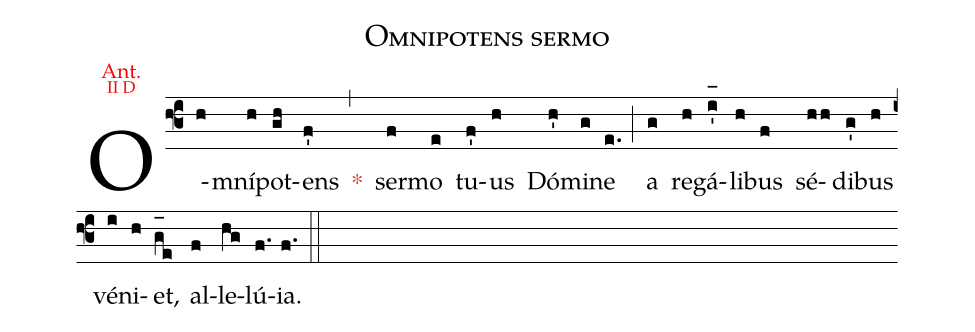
name:Omnipotens sermo;
office-part:Antiphona;
annotation: {\color{red}\footnotesize Ant.};
annotation: {\color{red}\scriptsize II D};
%%
(f3) O(h)mní(h)pot(gh)ens(f') <c>*</c>(,) ser(f)mo(e) tu(f')us(h) Dó(h')mi(g)ne(e.) (;) a(g) re(h)gá(i'_[oh:h])li(h)bus(f) sé(hh)di(g')bus(h) vé(i)ni(h)et,(g_[oh:h]e) al(f)le(hg)lú(f.){ia}.(f.) (::)
